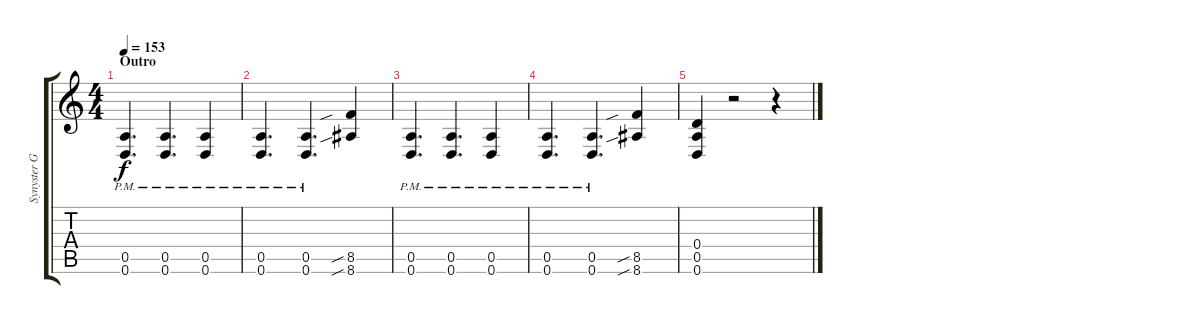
\track ("Synyster Gates" "Synyster G") {instrument distortionguitar}
\staff {score tabs}
\tuning (E4 B3 G3 D3 A2 D2) {hide}
\ts (4 4)
\section ("" "Outro")
\tempo 153
\clef g2
\ks c
(0.5{pm} 0.6{pm}).4{d dy f} (0.5{pm} 0.6{pm}).4{d} (0.5{pm} 0.6{pm}).4 |
(0.5{pm} 0.6{pm}).4{d} (0.5{pm} 0.6{pm}).4{d} (8.5{sib} 8.6{sib}).4 |
(0.5{pm} 0.6{pm}).4{d} (0.5{pm} 0.6{pm}).4{d} (0.5{pm} 0.6{pm}).4 |
(0.5{pm} 0.6{pm}).4{d} (0.5{pm} 0.6{pm}).4{d} (8.5{sib} 8.6{sib}).4 |
(0.4 0.5 0.6).4 r.2 r.4
